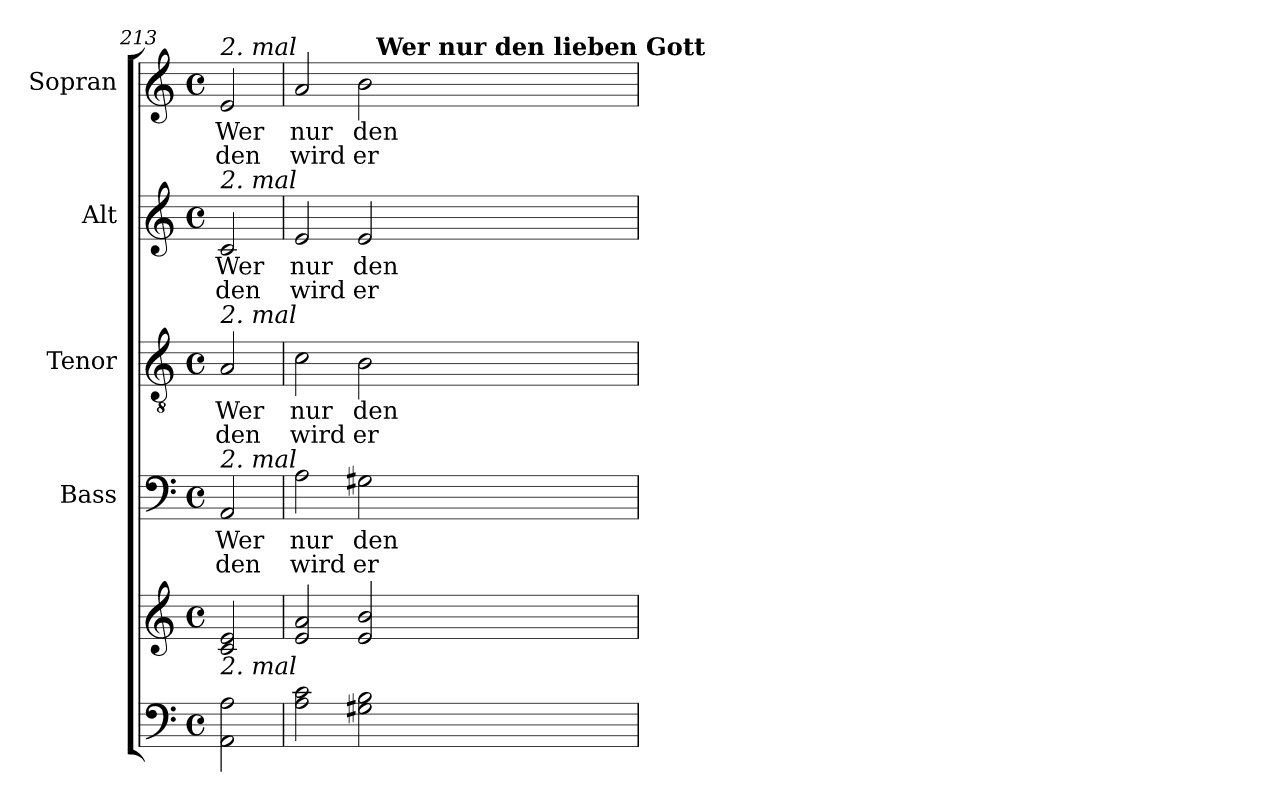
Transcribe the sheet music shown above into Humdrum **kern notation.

**kern	**kern	**dynam	**kern	**text	**text	**dynam	**kern	**text	**text	**dynam	**kern	**text	**text	**dynam	**kern	**text	**text	**dynam
*part5	*part5	*part5	*part4	*part4	*part4	*part4	*part3	*part3	*part3	*part3	*part2	*part2	*part2	*part2	*part1	*part1	*part1	*part1
*staff6	*staff5	*staff5/6	*staff4	*staff4	*staff4	*staff4	*staff3	*staff3	*staff3	*staff3	*staff2	*staff2	*staff2	*staff2	*staff1	*staff1	*staff1	*staff1
*	*	*	*I"Bass	*	*	*	*I"Tenor	*	*	*	*I"Alt	*	*	*	*I"Sopran	*	*	*
*	*	*	*I'B.	*	*	*	*I'T.	*	*	*	*I'A.	*	*	*	*I'S.	*	*	*
!!LO:PB:g=z
*clefF4	*clefG2	*	*clefF4	*	*	*	*clefGv2	*	*	*	*clefG2	*	*	*	*clefG2	*	*	*
*k[]	*k[]	*	*k[]	*	*	*	*k[]	*	*	*	*k[]	*	*	*	*k[]	*	*	*
*C:	*C:	*	*C:	*	*	*	*C:	*	*	*	*C:	*	*	*	*C:	*	*	*
*M4/4	*M4/4	*	*M4/4	*	*	*	*M4/4	*	*	*	*M4/4	*	*	*	*M4/4	*	*	*
*met(c)	*met(c)	*	*met(c)	*	*	*	*met(c)	*	*	*	*met(c)	*	*	*	*met(c)	*	*	*
=213	=213	=213	=213	=213	=213	=213	=213	=213	=213	=213	=213	=213	=213	=213	=213	=213	=213	=213
!	!	!	!	!	!	!	!	!	!	!	!	!	!	!	!LO:TX:a:i:t=2. mal	!	!	!
!	!	!	!	!	!	!	!	!	!	!	!LO:TX:a:i:t=2. mal	!	!	!	!	!	!	!
!	!	!	!	!	!	!	!LO:TX:a:i:t=2. mal	!	!	!	!	!	!	!	!	!	!	!
!	!	!	!LO:TX:a:i:t=2. mal	!	!	!	!	!	!	!	!	!	!	!	!	!	!	!
!	!LO:TX:b:i:t=2. mal	!	!	!	!	!	!	!	!	!	!	!	!	!	!	!	!	!
!	!	!LO:DY:b	!	!LO:LY:b	!LO:LY:b	!	!	!LO:LY:b	!LO:LY:b	!	!	!LO:LY:b	!LO:LY:b	!	!	!LO:LY:b	!LO:LY:b	!
!	!	!LO:DY:n=1:b	!	!	!	!LO:DY:a	!	!	!	!	!	!	!	!	!	!	!	!
!	!	!	!	!	!	!LO:DY:n=1:a	!	!	!	!LO:DY:a	!	!	!	!	!	!	!	!
!	!	!	!	!	!	!	!	!	!	!LO:DY:n=1:a	!	!	!	!LO:DY:a	!	!	!	!
!	!	!	!	!	!	!	!	!	!	!	!	!	!	!LO:DY:n=1:a	!	!	!	!LO:DY:a
!	!	!	!	!	!	!	!	!	!	!	!	!	!	!	!	!	!	!LO:DY:n=1:a
2AA\ 2A\	2c/ 2e/	p f	2AA/	Wer	den	p f	2A/	Wer	den	p f	2c/	Wer	den	p f	2e/	Wer	den	p f
=214	=214	=214	=214	=214	=214	=214	=214	=214	=214	=214	=214	=214	=214	=214	=214	=214	=214	=214
!	!	!	!	!LO:LY:b	!LO:LY:b	!	!	!LO:LY:b	!LO:LY:b	!	!	!LO:LY:b	!LO:LY:b	!	!	!LO:LY:b	!LO:LY:b	!
*	*	*	*	*	*	*	*	*	*	*	*	*	*	*	*^	*	*	*
2A\ 2c\	2e/ 2a/	.	2A\	nur	wird	.	2c\	nur	wird	.	2e/	nur	wird	.	2a/	2ryy	nur	wird	.
!	!	!	!	!LO:LY:b	!LO:LY:b	!	!	!LO:LY:b	!LO:LY:b	!	!	!LO:LY:b	!LO:LY:b	!	!	!	!LO:LY:b	!LO:LY:b	!
2G#X\ 2B\	2e/ 2b/	.	2G#X\	den	er	.	2B\	den	er	.	2e/	den	er	.	2b\	16ryy	den	er	.
!	!	!	!	!	!	!	!	!	!	!	!	!	!	!	!	!LO:TX:a:B:t=Wer nur den lieben Gott	!	!	!
.	.	.	.	.	.	.	.	.	.	.	.	.	.	.	.	4..ryy	.	.	.
*	*	*	*	*	*	*	*	*	*	*	*	*	*	*	*v	*v	*	*	*
=	=	=	=	=	=	=	=	=	=	=	=	=	=	=	=	=	=	=
*-	*-	*-	*-	*-	*-	*-	*-	*-	*-	*-	*-	*-	*-	*-	*-	*-	*-	*-
